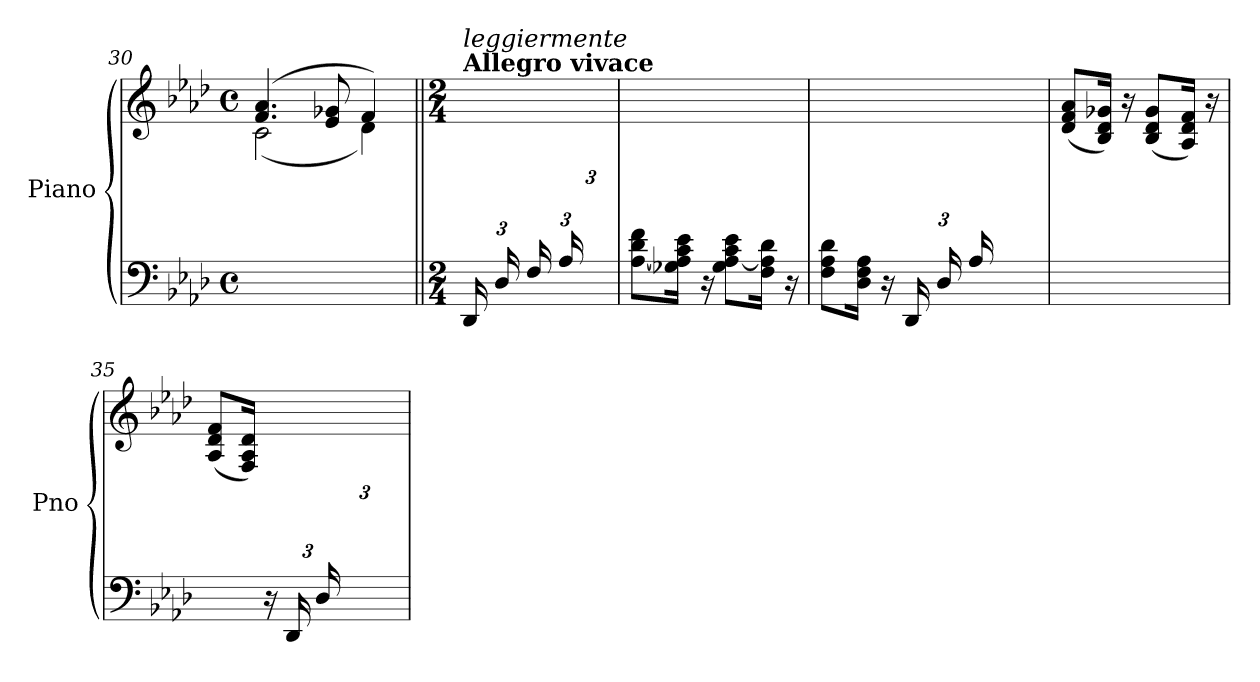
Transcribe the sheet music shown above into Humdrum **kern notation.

**kern	**kern
*part1	*part1
*staff2	*staff1
*I"Piano	*
*I'Pno	*
*clefF4	*clefG2
*k[b-e-a-d-]	*k[b-e-a-d-]
*M4/4	*M4/4
*met(c)	*met(c)
=30	=30
*	*^
2ryy	(4.f/ 4.a-/	(2c\
.	8e-/ 8g-X/	.
4ryy	4f/)	4d-\)
=31||	=31||	=31||
*M2/4	*M2/4	*
*Xbrackettup	*	*
!	!LO:TX:a:B:t=Allegro vivace	!
!	!LO:TX:a:i:t=leggiermente	!
24DD-/LL	4ryy	6ryy
24D-/	.	.
24F/	.	.
24A-/	.	.
12ryy	.	24d-\
.	.	24f\JJ
*	*v	*v
=32	=32
[8A-\ 8d-\ 8f\L	2ryy
16G-X\ 16A-\] 16c\ 16e-\Jk	.
16r	.
8G-\ [8A-\ 8c\ 8e-\L	.
16F\ 16A-\] 16d-\Jk	.
16r	.
!!LO:LB:g=z
=33	=33
*	*^
8F\ 8A-\ 8d-\L	2ryy	4.ryy
16D-\ 16F\ 16A-\Jk	.	.
16r	.	.
24DD-/LL	.	.
24D-/	.	.
24A-/	.	.
8ryy	.	24d-\
.	.	24f\
.	.	24a-\JJ
*	*v	*v
=34	=34
2ryy	(8d-/ 8f/ 8a-/L
.	16B-/ 16d-/ 16g-X/Jk)
.	16r
.	(8B-/ 8d-/ 8g-/L
.	16A-/ 16d-/ 16f/Jk)
.	16r
=35	=35
*	*^
8.ryy	(8A-/ 8d-/ 8f/L	3ryy
.	16F/ 16A-/ 16d-/Jk)	.
16r	16ryy	.
24DD-/LL	4ryy	.
24D-/	.	.
6ryy	.	24d-\
.	.	24f\
.	.	24a-\
.	.	24dd-\JJ
*	*v	*v
=	=
*-	*-
